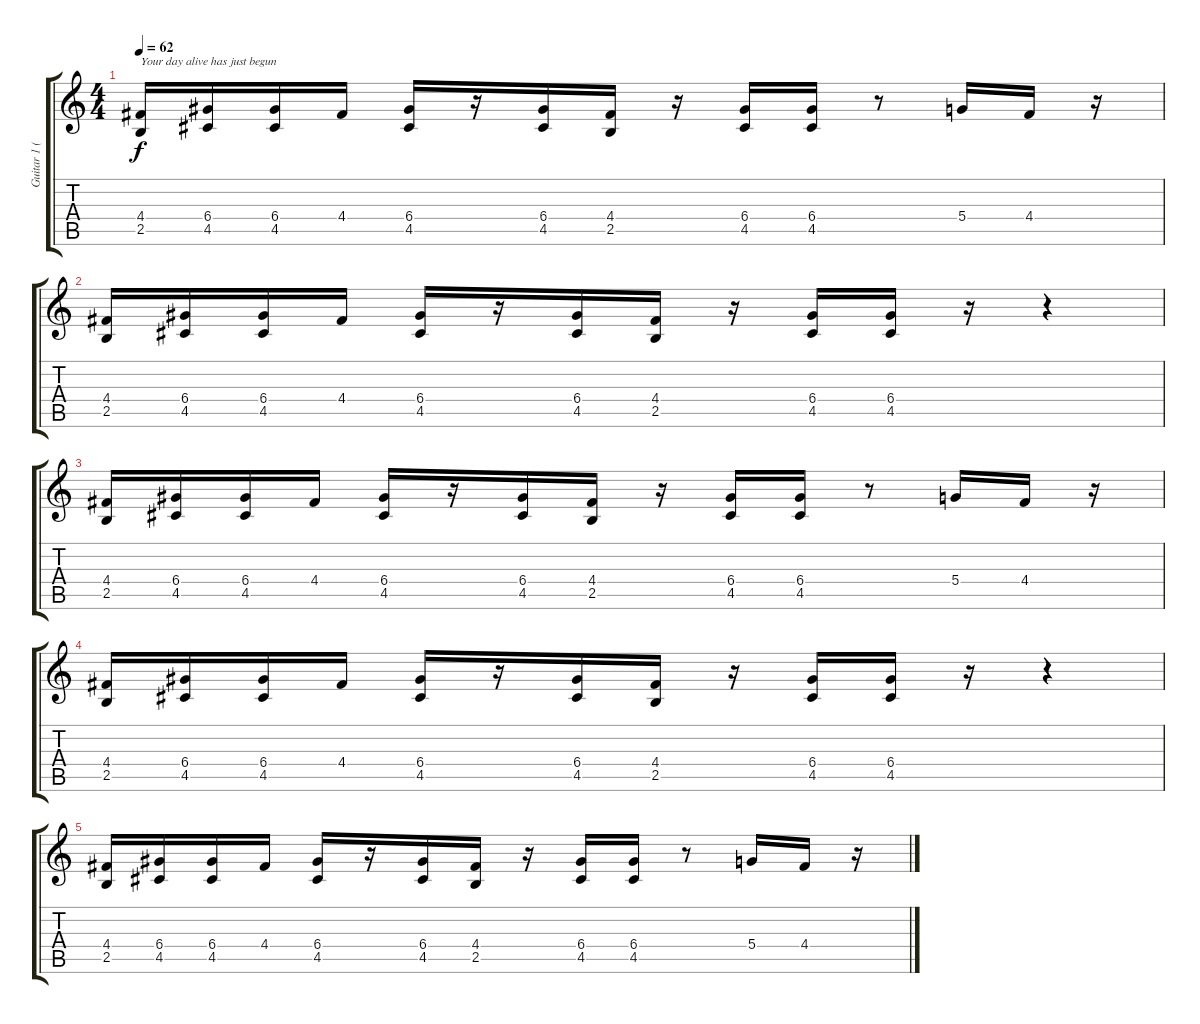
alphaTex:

\track ("Guitar 1 (General Idea)" "Guitar 1 (") {instrument distortionguitar}
\staff {score tabs}
\tuning (E4 B3 G3 D3 A2 E2) {hide}
\ts (4 4)
\tempo 62
\clef g2
\ks c
(4.4 2.5).16{txt "Your day alive has just begun" dy f} (6.4 4.5).16 (6.4 4.5).16 4.4.16 (6.4 4.5).16 r.16 (6.4 4.5).16 (4.4 2.5).16 r.16 (6.4 4.5).16 (6.4 4.5).16 r.8 5.4.16 4.4.16 r.16 |
(4.4 2.5).16 (6.4 4.5).16 (6.4 4.5).16 4.4.16 (6.4 4.5).16 r.16 (6.4 4.5).16 (4.4 2.5).16 r.16 (6.4 4.5).16 (6.4 4.5).16 r.16 r.4 |
(4.4 2.5).16 (6.4 4.5).16 (6.4 4.5).16 4.4.16 (6.4 4.5).16 r.16 (6.4 4.5).16 (4.4 2.5).16 r.16 (6.4 4.5).16 (6.4 4.5).16 r.8 5.4.16 4.4.16 r.16 |
(4.4 2.5).16 (6.4 4.5).16 (6.4 4.5).16 4.4.16 (6.4 4.5).16 r.16 (6.4 4.5).16 (4.4 2.5).16 r.16 (6.4 4.5).16 (6.4 4.5).16 r.16 r.4 |
(4.4 2.5).16 (6.4 4.5).16 (6.4 4.5).16 4.4.16 (6.4 4.5).16 r.16 (6.4 4.5).16 (4.4 2.5).16 r.16 (6.4 4.5).16 (6.4 4.5).16 r.8 5.4.16 4.4.16 r.16
